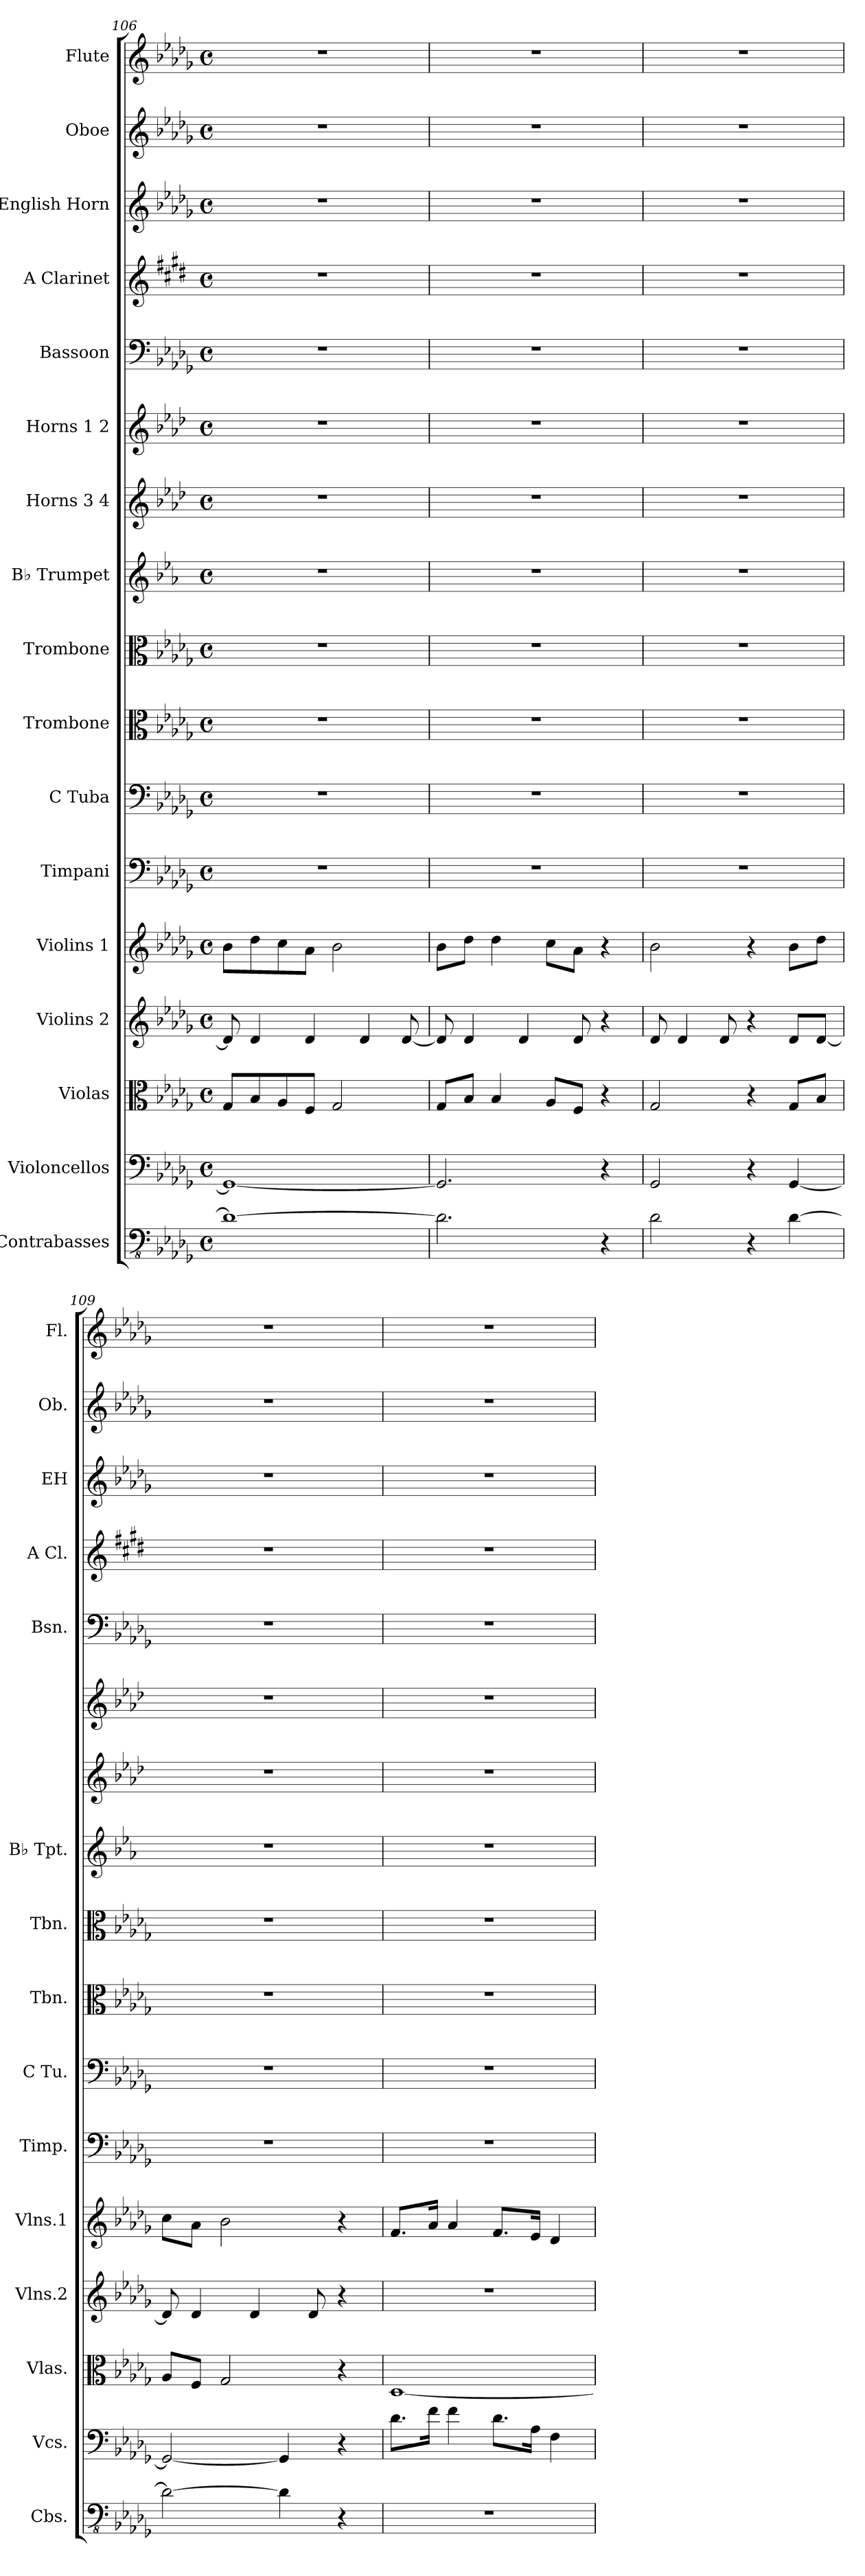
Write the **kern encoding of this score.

**kern	**kern	**kern	**kern	**kern	**kern	**kern	**kern	**kern	**kern	**kern	**kern	**kern	**kern	**kern	**kern	**kern
*part17	*part16	*part15	*part14	*part13	*part12	*part11	*part10	*part9	*part8	*part7	*part6	*part5	*part4	*part3	*part2	*part1
*staff17	*staff16	*staff15	*staff14	*staff13	*staff12	*staff11	*staff10	*staff9	*staff8	*staff7	*staff6	*staff5	*staff4	*staff3	*staff2	*staff1
*I"Contrabasses	*I"Violoncellos	*I"Violas	*I"Violins 2	*I"Violins 1	*I"Timpani	*I"C Tuba	*I"Trombone	*I"Trombone	*I"B♭ Trumpet	*I"Horns 3 4	*I"Horns 1 2	*I"Bassoon	*I"A Clarinet	*I"English Horn	*I"Oboe	*I"Flute
*I'Cbs.	*I'Vcs.	*I'Vlas.	*I'Vlns.2	*I'Vlns.1	*I'Timp.	*I'C Tu.	*I'Tbn.	*I'Tbn.	*I'B♭ Tpt.	*	*	*I'Bsn.	*I'A Cl.	*I'EH	*I'Ob.	*I'Fl.
*clefFv4	*clefF4	*clefC3	*clefG2	*clefG2	*clefF4	*clefF4	*clefC3	*clefC3	*clefG2	*clefG2	*clefG2	*clefF4	*clefG2	*clefG2	*clefG2	*clefG2
*	*	*	*	*	*	*	*	*	*ITrd1c2	*ITrd4c7	*ITrd4c7	*	*ITrd2c3	*	*	*
*k[b-e-a-d-g-]	*k[b-e-a-d-g-]	*k[b-e-a-d-g-]	*k[b-e-a-d-g-]	*k[b-e-a-d-g-]	*k[b-e-a-d-g-]	*k[b-e-a-d-g-]	*k[b-e-a-d-g-]	*k[b-e-a-d-g-]	*k[b-e-a-d-g-]	*k[b-e-a-d-g-]	*k[b-e-a-d-g-]	*k[b-e-a-d-g-]	*k[f#c#g#d#a#e#b#]	*k[b-e-a-d-g-]	*k[b-e-a-d-g-]	*k[b-e-a-d-g-]
*M4/4	*M4/4	*M4/4	*M4/4	*M4/4	*M4/4	*M4/4	*M4/4	*M4/4	*M4/4	*M4/4	*M4/4	*M4/4	*M4/4	*M4/4	*M4/4	*M4/4
*met(c)	*met(c)	*met(c)	*met(c)	*met(c)	*met(c)	*met(c)	*met(c)	*met(c)	*met(c)	*met(c)	*met(c)	*met(c)	*met(c)	*met(c)	*met(c)	*met(c)
=106	=106	=106	=106	=106	=106	=106	=106	=106	=106	=106	=106	=106	=106	=106	=106	=106
1D-_	1GG-_	8G-/L	8d-/]	8b-\L	1r	1r	1r	1r	1r	1r	1r	1r	1r	1r	1r	1r
.	.	8B-/	4d-/	8dd-\	.	.	.	.	.	.	.	.	.	.	.	.
.	.	8A-/	.	8cc\	.	.	.	.	.	.	.	.	.	.	.	.
.	.	8F/J	4d-/	8a-\J	.	.	.	.	.	.	.	.	.	.	.	.
.	.	2G-/	.	2b-\	.	.	.	.	.	.	.	.	.	.	.	.
.	.	.	4d-/	.	.	.	.	.	.	.	.	.	.	.	.	.
.	.	.	[8d-/	.	.	.	.	.	.	.	.	.	.	.	.	.
!!LO:PB:g=z
=107	=107	=107	=107	=107	=107	=107	=107	=107	=107	=107	=107	=107	=107	=107	=107	=107
2.D-\]	2.GG-/]	8G-/L	8d-/]	8b-\L	1r	1r	1r	1r	1r	1r	1r	1r	1r	1r	1r	1r
.	.	8B-/J	4d-/	8dd-\J	.	.	.	.	.	.	.	.	.	.	.	.
.	.	4B-/	.	4dd-\	.	.	.	.	.	.	.	.	.	.	.	.
.	.	.	4d-/	.	.	.	.	.	.	.	.	.	.	.	.	.
.	.	8A-/L	.	8cc\L	.	.	.	.	.	.	.	.	.	.	.	.
.	.	8F/J	8d-/	8a-\J	.	.	.	.	.	.	.	.	.	.	.	.
4r	4r	4r	4r	4r	.	.	.	.	.	.	.	.	.	.	.	.
=108	=108	=108	=108	=108	=108	=108	=108	=108	=108	=108	=108	=108	=108	=108	=108	=108
2D-\	2GG-/	2G-/	8d-/	2b-\	1r	1r	1r	1r	1r	1r	1r	1r	1r	1r	1r	1r
.	.	.	4d-/	.	.	.	.	.	.	.	.	.	.	.	.	.
.	.	.	8d-/	.	.	.	.	.	.	.	.	.	.	.	.	.
4r	4r	4r	4r	4r	.	.	.	.	.	.	.	.	.	.	.	.
[4D-\	[4GG-/	8G-/L	8d-/L	8b-\L	.	.	.	.	.	.	.	.	.	.	.	.
.	.	8B-/J	[8d-/J	8dd-\J	.	.	.	.	.	.	.	.	.	.	.	.
=109	=109	=109	=109	=109	=109	=109	=109	=109	=109	=109	=109	=109	=109	=109	=109	=109
2D-\_	2GG-/_	8A-/L	8d-/]	8cc\L	1r	1r	1r	1r	1r	1r	1r	1r	1r	1r	1r	1r
.	.	8F/J	4d-/	8a-\J	.	.	.	.	.	.	.	.	.	.	.	.
.	.	2G-/	.	2b-\	.	.	.	.	.	.	.	.	.	.	.	.
.	.	.	4d-/	.	.	.	.	.	.	.	.	.	.	.	.	.
4D-\]	4GG-/]	.	.	.	.	.	.	.	.	.	.	.	.	.	.	.
.	.	.	8d-/	.	.	.	.	.	.	.	.	.	.	.	.	.
4r	4r	4r	4r	4r	.	.	.	.	.	.	.	.	.	.	.	.
=110	=110	=110	=110	=110	=110	=110	=110	=110	=110	=110	=110	=110	=110	=110	=110	=110
1r	8.d-\L	[1D-	1r	8.f/L	1r	1r	1r	1r	1r	1r	1r	1r	1r	1r	1r	1r
.	16f\Jk	.	.	16a-/Jk	.	.	.	.	.	.	.	.	.	.	.	.
.	4f\	.	.	4a-/	.	.	.	.	.	.	.	.	.	.	.	.
.	8.d-\L	.	.	8.f/L	.	.	.	.	.	.	.	.	.	.	.	.
.	16A-\Jk	.	.	16e-/Jk	.	.	.	.	.	.	.	.	.	.	.	.
.	4F\	.	.	4d-/	.	.	.	.	.	.	.	.	.	.	.	.
=	=	=	=	=	=	=	=	=	=	=	=	=	=	=	=	=
*-	*-	*-	*-	*-	*-	*-	*-	*-	*-	*-	*-	*-	*-	*-	*-	*-
